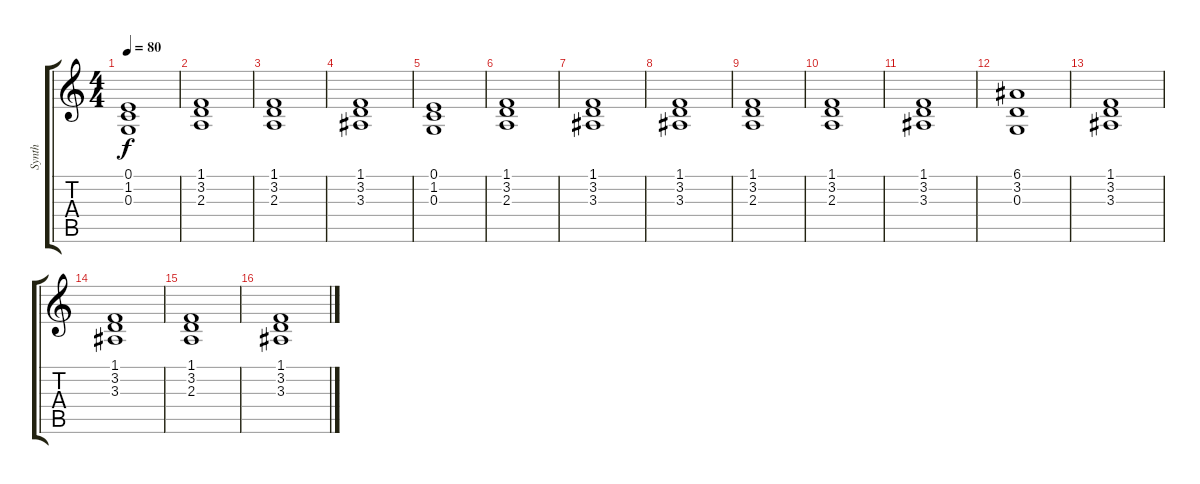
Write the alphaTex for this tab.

\track ("Synth" "Synth") {instrument synthstrings1}
\staff {score tabs}
\tuning (E4 B3 G3 D3 A2 E2) {hide}
\ts (4 4)
\tempo 80
\clef g2
\ks c
(0.1 1.2 0.3).1{dy f} |
(1.1 3.2 2.3).1 |
(1.1 3.2 2.3).1 |
(1.1 3.2 3.3).1 |
(0.1 1.2 0.3).1 |
(1.1 3.2 2.3).1 |
(1.1 3.2 3.3).1 |
(1.1 3.2 3.3).1 |
(1.1 3.2 2.3).1 |
(1.1 3.2 2.3).1 |
(1.1 3.2 3.3).1 |
(6.1 3.2 0.3).1 |
(1.1 3.2 3.3).1 |
(1.1 3.2 3.3).1 |
(1.1 3.2 2.3).1 |
(1.1 3.2 3.3).1
